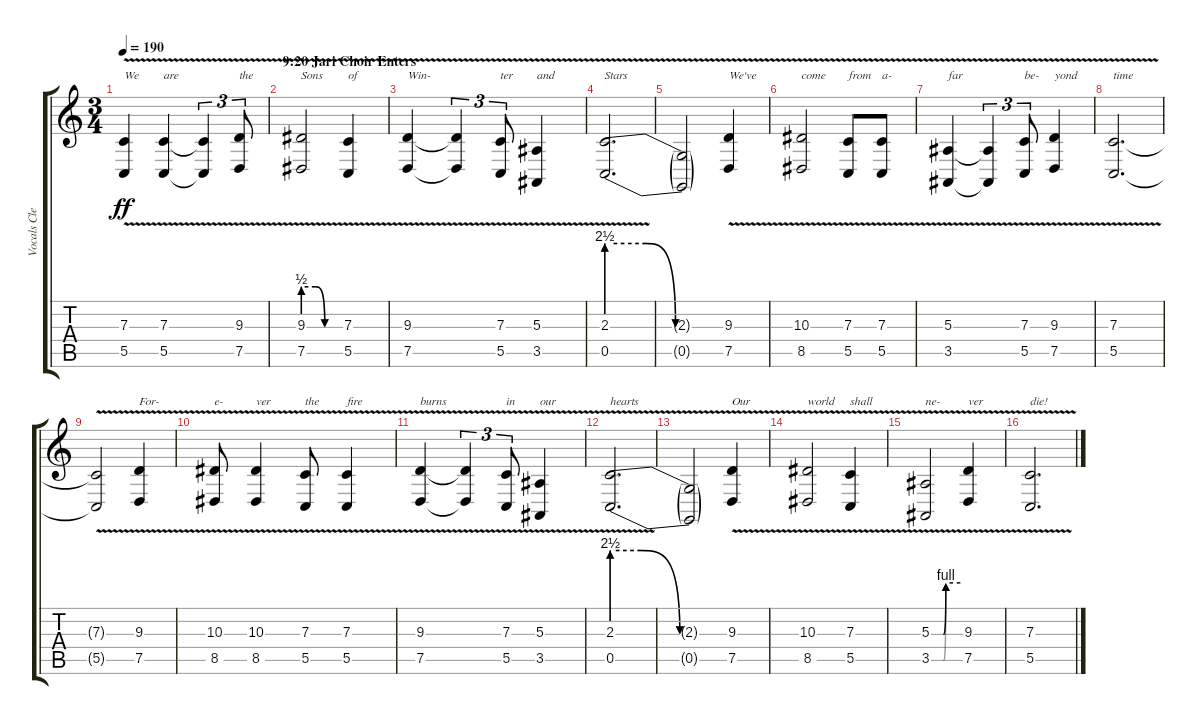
\track ("Vocals Clean (Jari)" "Vocals Cle") {instrument altosax}
\staff {score tabs}
\tuning (D4 A3 F3 C3 G2 C2) {hide}
\ts (3 4)
\tempo 190
\clef g2
\ks c
(7.3{v} 5.5{v}).4{txt "We" dy ff} (7.3{v} 5.5{v}).4{txt "are"} (7.3{t} 5.5{t}).4{tu (3 2)} (9.3{v} 7.5{v}).8{tu (3 2) txt "the"} |
\section ("" "9:20 Jari Choir Enters")
(9.3{be (custom 0 2 20 2 35 0 60 0) v} 7.5{be (custom 0 2 20 2 35 0 60 0) v}).2{txt "Sons"} (7.3{v} 5.5{v}).4{txt "of"} |
(9.3{v} 7.5{v}).4{txt "Win-"} (9.3{t} 7.5{t}).4{tu (3 2)} (7.3{v} 5.5{v}).8{tu (3 2) txt "ter"} (5.3{v} 3.5{v}).4{txt "and"} |
(2.3{be (custom 0 10 20 10 35 0 60 0) v} 0.5{be (custom 0 10 20 10 35 0 60 0) v}).2{d txt "Stars"} |
(2.3{t} 0.5{t}).2 (9.3{v} 7.5{v}).4{txt "We've"} |
(10.3{v} 8.5{v}).2{txt "come"} (7.3{v} 5.5{v}).8{txt "from"} (7.3{v} 5.5{v}).8{txt "a-"} |
(5.3{v} 3.5{v}).4{txt "far"} (5.3{t} 3.5{t}).4{tu (3 2)} (7.3{v} 5.5{v}).8{tu (3 2) txt "be-"} (9.3{v} 7.5{v}).4{txt "yond"} |
(7.3{v} 5.5{v}).2{d txt "time"} |
(7.3{t} 5.5{t}).2 (9.3{v} 7.5{v}).4{txt "For-"} |
(10.3{v} 8.5{v}).8{txt "e-"} (10.3{v} 8.5{v}).4{txt "ver"} (7.3{v} 5.5{v}).8{txt "the"} (7.3{v} 5.5{v}).4{txt "fire"} |
(9.3{v} 7.5{v}).4{txt "burns"} (9.3{t} 7.5{v t}).4{tu (3 2)} (7.3{v} 5.5{v}).8{tu (3 2) txt "in"} (5.3{v} 3.5{v}).4{txt "our"} |
(2.3{be (custom 0 10 15 10 35 0 60 0) v} 0.5{be (custom 0 10 15 10 35 0 60 0) v}).2{d txt "hearts"} |
(2.3{t} 0.5{t}).2 (9.3{v} 7.5{v}).4{txt "Our"} |
(10.3{v} 8.5{v}).2{txt "world"} (7.3{v} 5.5{v}).4{txt "shall"} |
(5.3{be (custom 0 0 25 0 30 4 60 4) v} 3.5{be (custom 0 0 25 0 30 4 60 4) v}).2{txt "ne-"} (9.3{v} 7.5{v}).4{txt "ver"} |
(7.3{v} 5.5{v}).2{d txt "die!"}
